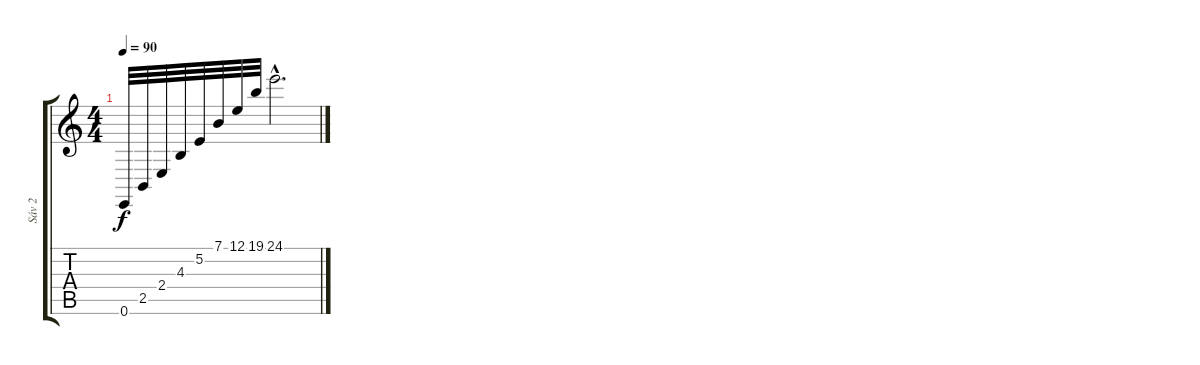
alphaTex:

\track ("Sáv 2" "Sáv 2") {instrument acousticgrandpiano}
\staff {score tabs}
\tuning (E4 B3 G3 D3 A2 E2) {hide}
\ts (4 4)
\tempo 90
\clef g2
\ks c
0.6.32{dy f} 2.5.32 2.4.32 4.3.32 5.2.32 7.1.32 12.1.32 19.1.32 24.1{hac}.2{d}
